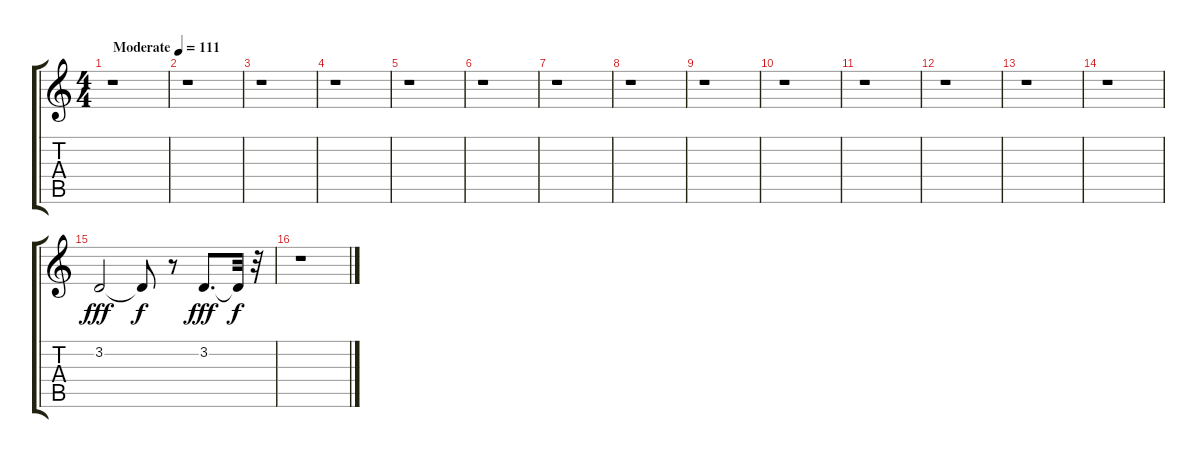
\track "" {instrument synthstrings1}
\staff {score tabs}
\tuning (E4 B3 G3 D3 A2 E2) {hide}
\ts (4 4)
\tempo (111 "Moderate")
\clef g2
\ks c
r.1{dy fff instrument synthstrings1} |
r.1 |
r.1 |
r.1 |
r.1 |
r.1 |
r.1 |
r.1 |
r.1 |
r.1 |
r.1 |
r.1 |
r.1 |
r.1 |
3.2.2 3.2{t}.8{dy f} r.8 3.2.8{d dy fff} 3.2{t}.32{dy f} r.32 |
r.1
